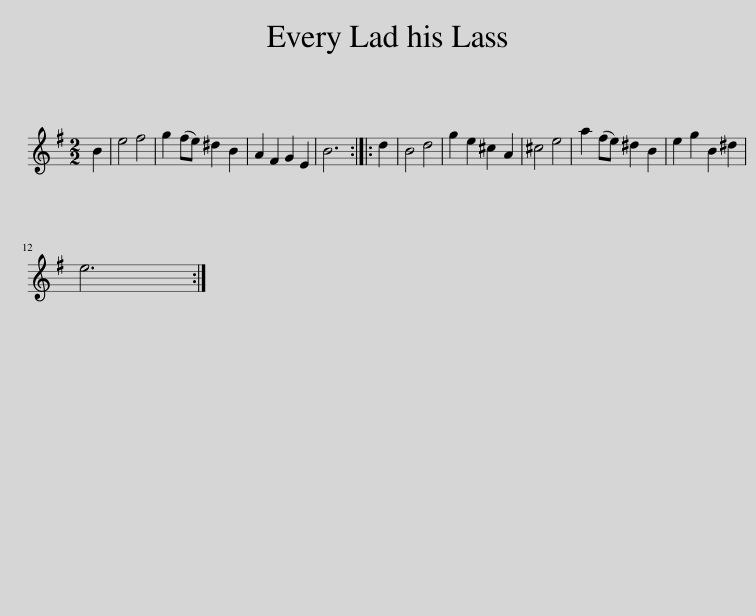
X:1
L:1/8
M:2/2
I:linebreak $
K:Emin
V:1 treble
V:1
 B2 | e4 f4 | g2 (fe) ^d2 B2 | A2 F2 G2 E2 | B6 :: %5
 d2 | B4 d4 | g2 e2 ^c2 A2 | ^c4 e4 | a2 (fe) ^d2 B2 | %10
 e2 g2 B2 ^d2 |$ e6 :| %12
